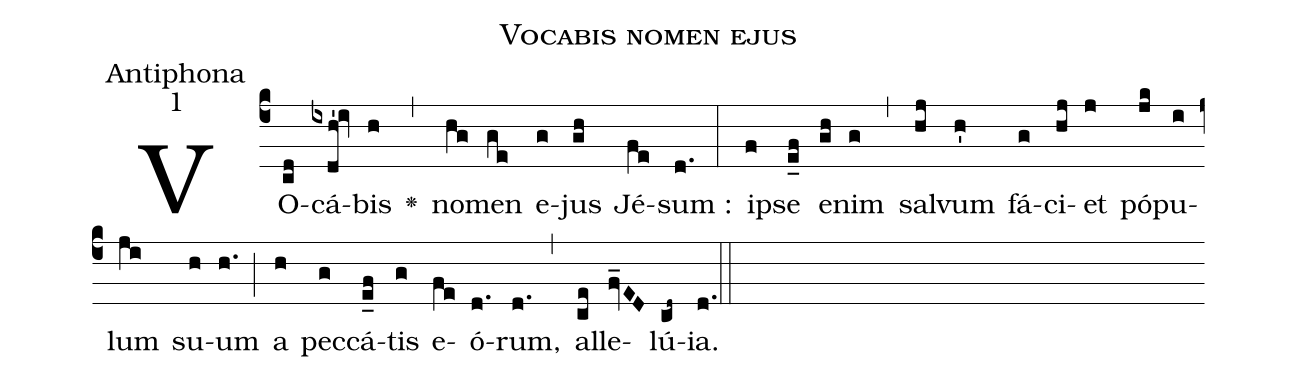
name:Vocabis nomen ejus;
office-part:Antiphona;
mode:1;
def-m1:}{\greseteolcustos{manual}{;
def-m2:\ifx\breakbeforeEuouae\undefined\else;
def-m3:\fi}\ifx\noeuouae\undefined\def\noeuouae{F}\fi\if\noeuouae F{;
def-m4:}\fi;
%%
(c4) VO(cd)cá(ixdh'!iv)bis(h) <v>\greheightstar</v>(,)
no(hg)men(ge) e(g)jus(gh) Jé(fe)sum~:(d.) (:)
i(f)pse(e_f) e(gh)nim(g) (,)
sal(hj)vum(h') fá(g)ci(hj)et(j) pó(jk)pu(i)lum(ji) su(h)um(h.) (;)
a(h) pec(g)cá(e_f)tis(g) e(fe)ó(d.)rum,(d.) (,)
al(ce)le(fv_ED)lú(cd~[em1])ia.(d.) (::[em2]z[em3])

E(h) u(h) o(g) u(f) a(gh) e.(g.) (::[em4])
